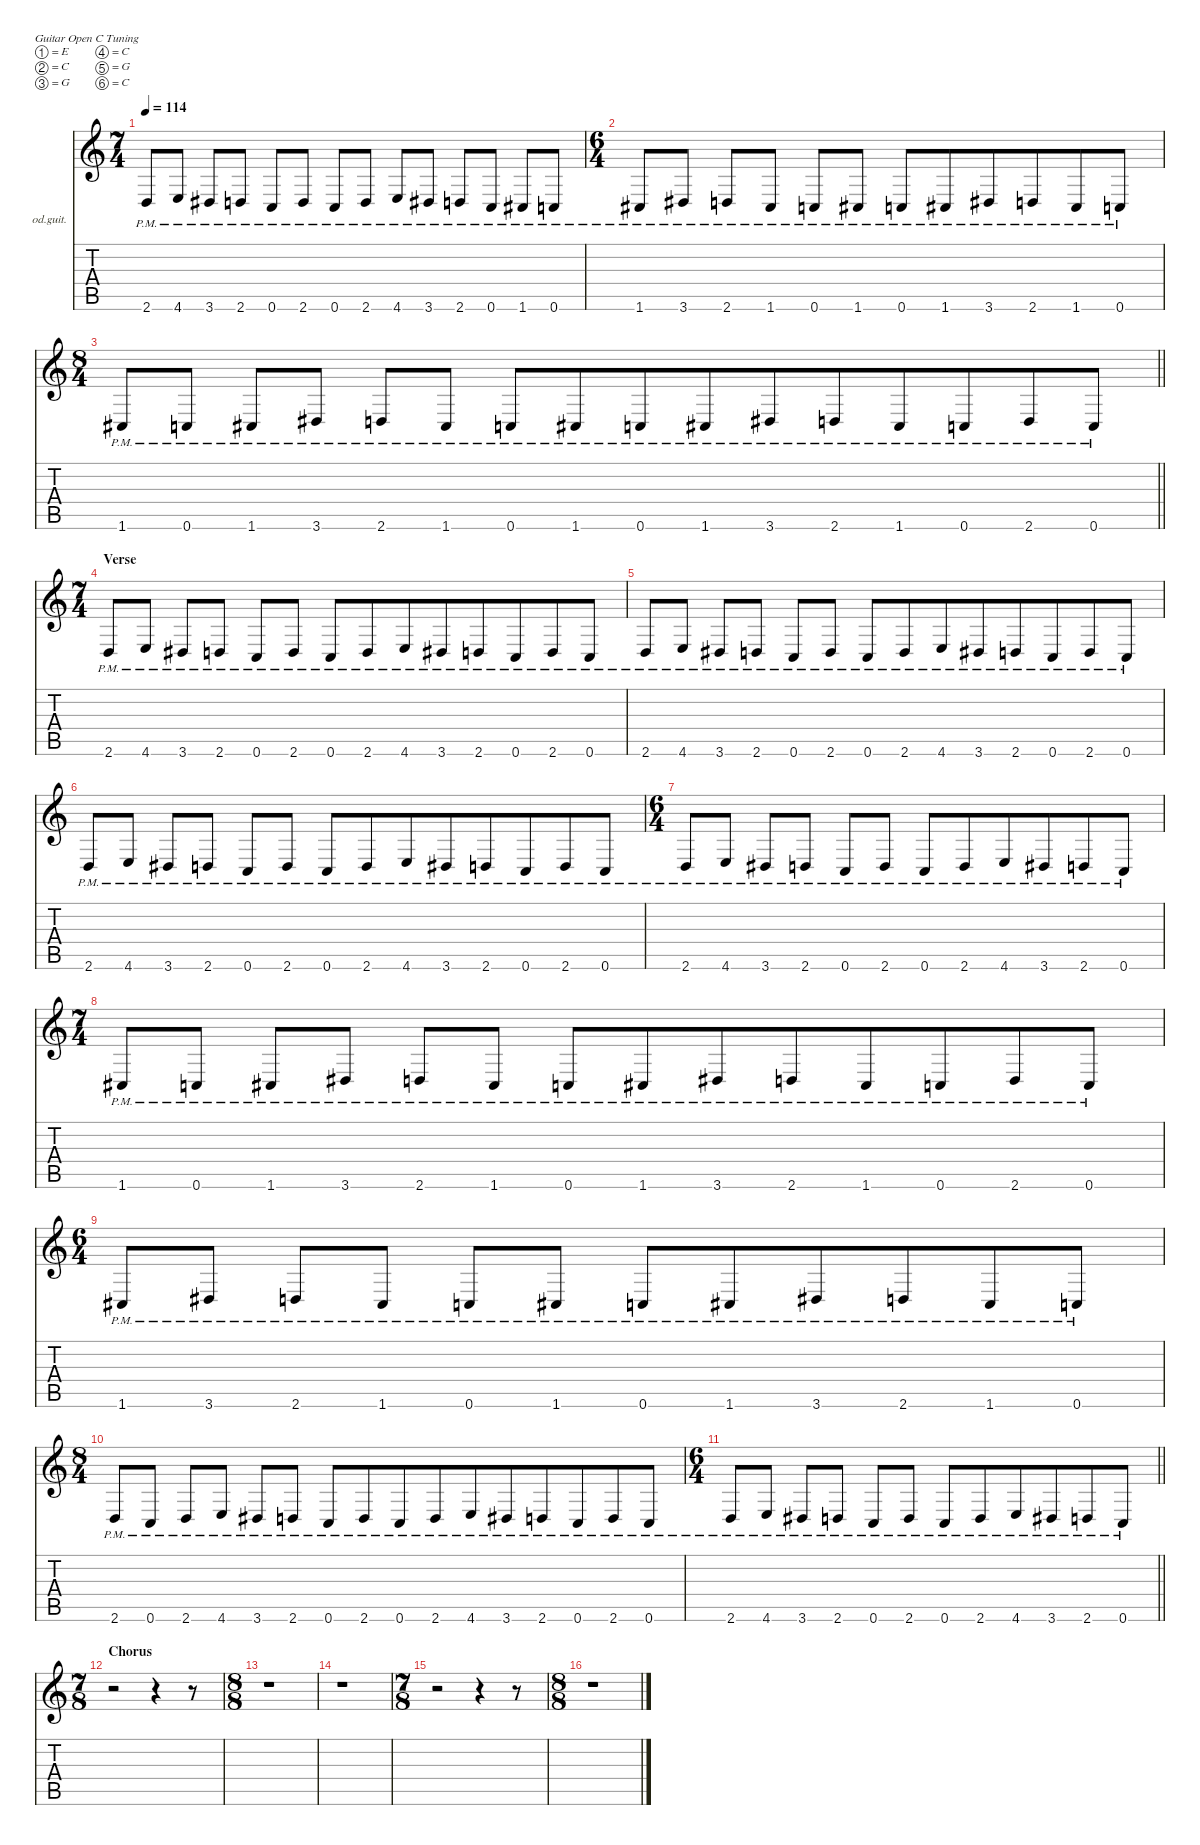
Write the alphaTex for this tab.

\defaultSystemsLayout 4
\hideDynamics
\bracketExtendMode nobrackets
\firstSystemTrackNameOrientation horizontal
\otherSystemsTrackNameOrientation horizontal
\track ("GTR Overd 2" "od.guit.") {instrument overdrivenguitar}
\staff {score tabs}
\tuning (E4 C4 G3 C3 G2 C2)
\ts (7 4)
\tempo 114
\clef g2
\ks c
2.6{pm}.8{dy f beam Up} 4.6{pm}.8{beam Up} 3.6{pm acc #}.8{beam Up} 2.6{pm}.8{beam Up} 0.6{pm}.8{beam Up} 2.6{pm}.8{beam Up} 0.6{pm}.8{beam Up} 2.6{pm}.8{beam Up} 4.6{pm}.8{beam Up} 3.6{pm acc #}.8{beam Up} 2.6{pm}.8{beam Up} 0.6{pm}.8{beam Up} 1.6{pm acc #}.8{beam Up} 0.6{pm}.8{beam Up} |
\ts (6 4)
\beaming (8 2 2 2 6)
1.6{pm acc #}.8{beam Up} 3.6{pm acc #}.8{beam Up} 2.6{pm}.8{beam Up} 1.6{pm acc #}.8{beam Up} 0.6{pm}.8{beam Up} 1.6{pm acc #}.8{beam Up} 0.6{pm}.8{beam Up} 1.6{pm acc #}.8{beam Up} 3.6{pm acc #}.8{beam Up} 2.6{pm}.8{beam Up} 1.6{pm acc #}.8{beam Up} 0.6{pm}.8{beam Up} |
\ts (8 4)
\beaming (8 2 2 2 10)
\barLineRight lightlight
1.6{pm acc #}.8{beam Up} 0.6{pm}.8{beam Up} 1.6{pm acc #}.8{beam Up} 3.6{pm acc #}.8{beam Up} 2.6{pm}.8{beam Up} 1.6{pm acc #}.8{beam Up} 0.6{pm}.8{beam Up} 1.6{pm acc #}.8{beam Up} 0.6{pm}.8{beam Up} 1.6{pm acc #}.8{beam Up} 3.6{pm acc #}.8{beam Up} 2.6{pm}.8{beam Up} 1.6{pm acc #}.8{beam Up} 0.6{pm}.8{beam Up} 2.6{pm}.8{beam Up} 0.6{pm}.8{beam Up} |
\ts (7 4)
\beaming (8 2 2 2 8)
\section ("" "Verse")
2.6{pm}.8{beam Up} 4.6{pm}.8{beam Up} 3.6{pm acc #}.8{beam Up} 2.6{pm}.8{beam Up} 0.6{pm}.8{beam Up} 2.6{pm}.8{beam Up} 0.6{pm}.8{beam Up} 2.6{pm}.8{beam Up} 4.6{pm}.8{beam Up} 3.6{pm acc #}.8{beam Up} 2.6{pm}.8{beam Up} 0.6{pm}.8{beam Up} 2.6{pm}.8{beam Up} 0.6{pm}.8{beam Up} |
2.6{pm}.8{beam Up} 4.6{pm}.8{beam Up} 3.6{pm acc #}.8{beam Up} 2.6{pm}.8{beam Up} 0.6{pm}.8{beam Up} 2.6{pm}.8{beam Up} 0.6{pm}.8{beam Up} 2.6{pm}.8{beam Up} 4.6{pm}.8{beam Up} 3.6{pm acc #}.8{beam Up} 2.6{pm}.8{beam Up} 0.6{pm}.8{beam Up} 2.6{pm}.8{beam Up} 0.6{pm}.8{beam Up} |
2.6{pm}.8{beam Up} 4.6{pm}.8{beam Up} 3.6{pm acc #}.8{beam Up} 2.6{pm}.8{beam Up} 0.6{pm}.8{beam Up} 2.6{pm}.8{beam Up} 0.6{pm}.8{beam Up} 2.6{pm}.8{beam Up} 4.6{pm}.8{beam Up} 3.6{pm acc #}.8{beam Up} 2.6{pm}.8{beam Up} 0.6{pm}.8{beam Up} 2.6{pm}.8{beam Up} 0.6{pm}.8{beam Up} |
\ts (6 4)
\beaming (8 2 2 2 6)
2.6{pm}.8{beam Up} 4.6{pm}.8{beam Up} 3.6{pm acc #}.8{beam Up} 2.6{pm}.8{beam Up} 0.6{pm}.8{beam Up} 2.6{pm}.8{beam Up} 0.6{pm}.8{beam Up} 2.6{pm}.8{beam Up} 4.6{pm}.8{beam Up} 3.6{pm acc #}.8{beam Up} 2.6{pm}.8{beam Up} 0.6{pm}.8{beam Up} |
\ts (7 4)
\beaming (8 2 2 2 8)
1.6{pm acc #}.8{beam Up} 0.6{pm}.8{beam Up} 1.6{pm acc #}.8{beam Up} 3.6{pm acc #}.8{beam Up} 2.6{pm}.8{beam Up} 1.6{pm acc #}.8{beam Up} 0.6{pm}.8{beam Up} 1.6{pm acc #}.8{beam Up} 3.6{pm acc #}.8{beam Up} 2.6{pm}.8{beam Up} 1.6{pm acc #}.8{beam Up} 0.6{pm}.8{beam Up} 2.6{pm}.8{beam Up} 0.6{pm}.8{beam Up} |
\ts (6 4)
\beaming (8 2 2 2 6)
1.6{pm acc #}.8{beam Up} 3.6{pm acc #}.8{beam Up} 2.6{pm}.8{beam Up} 1.6{pm acc #}.8{beam Up} 0.6{pm}.8{beam Up} 1.6{pm acc #}.8{beam Up} 0.6{pm}.8{beam Up} 1.6{pm acc #}.8{beam Up} 3.6{pm acc #}.8{beam Up} 2.6{pm}.8{beam Up} 1.6{pm acc #}.8{beam Up} 0.6{pm}.8{beam Up} |
\ts (8 4)
\beaming (8 2 2 2 10)
2.6{pm}.8{beam Up} 0.6{pm}.8{beam Up} 2.6{pm}.8{beam Up} 4.6{pm}.8{beam Up} 3.6{pm acc #}.8{beam Up} 2.6{pm}.8{beam Up} 0.6{pm}.8{beam Up} 2.6{pm}.8{beam Up} 0.6{pm}.8{beam Up} 2.6{pm}.8{beam Up} 4.6{pm}.8{beam Up} 3.6{pm acc #}.8{beam Up} 2.6{pm}.8{beam Up} 0.6{pm}.8{beam Up} 2.6{pm}.8{beam Up} 0.6{pm}.8{beam Up} |
\ts (6 4)
\beaming (8 2 2 2 6)
\barLineRight lightlight
2.6{pm}.8{beam Up} 4.6{pm}.8{beam Up} 3.6{pm acc #}.8{beam Up} 2.6{pm}.8{beam Up} 0.6{pm}.8{beam Up} 2.6{pm}.8{beam Up} 0.6{pm}.8{beam Up} 2.6{pm}.8{beam Up} 4.6{pm}.8{beam Up} 3.6{pm acc #}.8{beam Up} 2.6{pm}.8{beam Up} 0.6{pm}.8{beam Up} |
\ts (7 8)
\beaming (8 2 2 2 2)
\section ("" "Chorus")
r.2{beam Down} r.4{beam Down} r.8{beam Down} |
\ts (8 8)
\beaming (8 2 2 2 2)
r.1{beam Down} |
r.1{beam Down} |
\ts (7 8)
\beaming (8 2 2 2 2)
r.2{beam Down} r.4{beam Down} r.8{beam Down} |
\ts (8 8)
\beaming (8 2 2 2 2)
r.1{beam Down}
